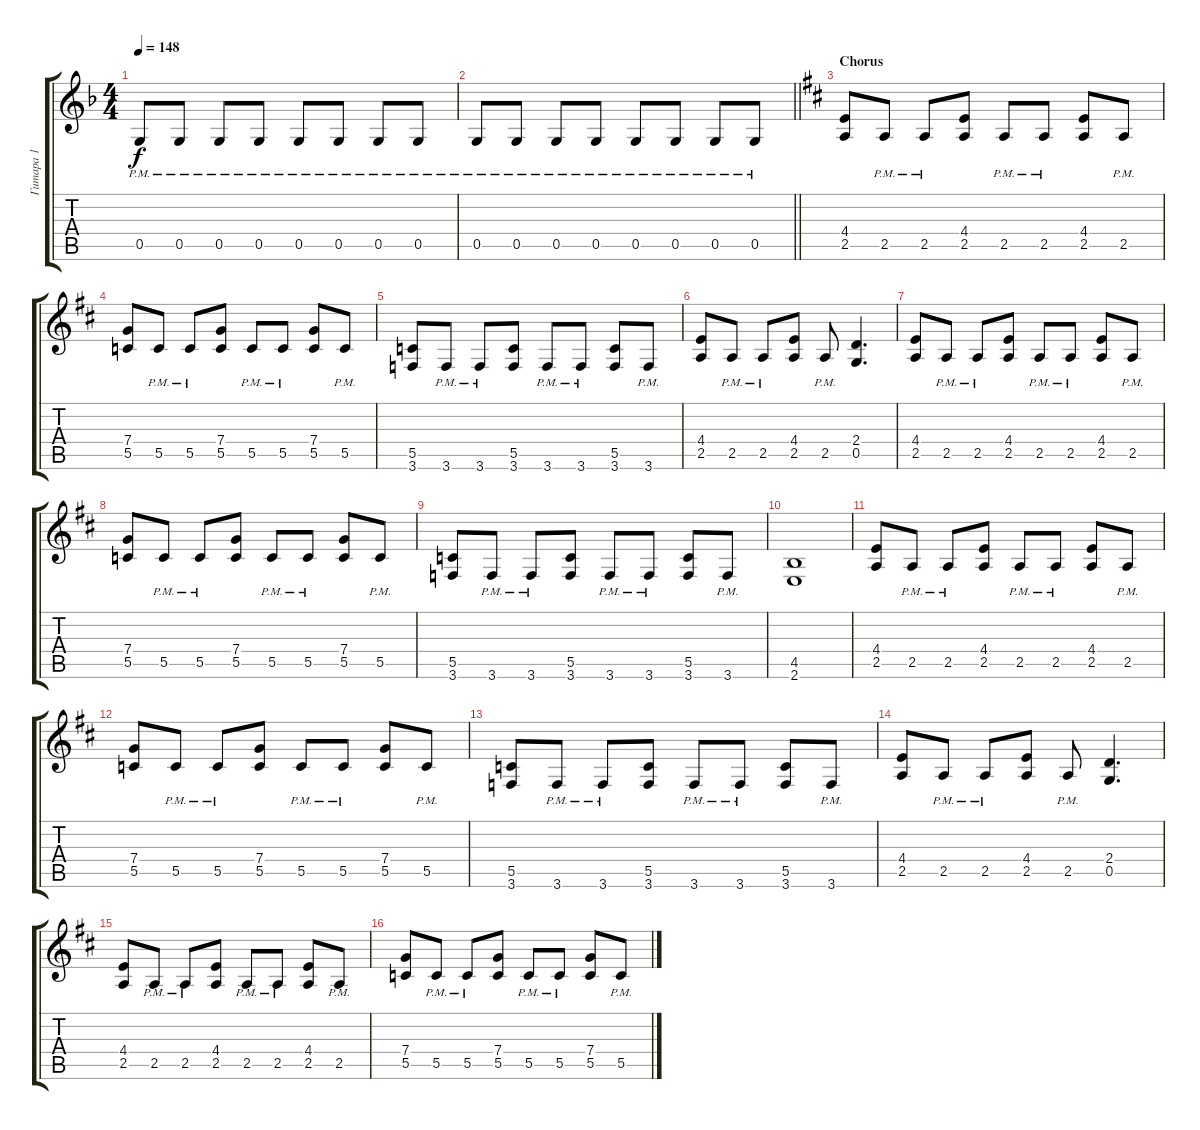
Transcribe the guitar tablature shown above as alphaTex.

\track ("Гитара 1" "Гитара 1") {instrument distortionguitar}
\staff {score tabs}
\tuning (D4 A3 F3 C3 G2 D2) {hide}
\ts (4 4)
\tempo 148
\clef g2
\ks dminor
0.5{pm}.8{dy f} 0.5{pm}.8 0.5{pm}.8 0.5{pm}.8 0.5{pm}.8 0.5{pm}.8 0.5{pm}.8 0.5{pm}.8 |
\barLineRight lightlight
0.5{pm}.8 0.5{pm}.8 0.5{pm}.8 0.5{pm}.8 0.5{pm}.8 0.5{pm}.8 0.5{pm}.8 0.5{pm}.8 |
\section ("" "Chorus")
\ks bminor
(4.4 2.5).8 2.5{pm}.8 2.5{pm}.8 (4.4 2.5).8 2.5{pm}.8 2.5{pm}.8 (4.4 2.5).8 2.5{pm}.8 |
(7.4 5.5).8 5.5{pm}.8 5.5{pm}.8 (7.4 5.5).8 5.5{pm}.8 5.5{pm}.8 (7.4 5.5).8 5.5{pm}.8 |
(5.5 3.6).8 3.6{pm}.8 3.6{pm}.8 (5.5 3.6).8 3.6{pm}.8 3.6{pm}.8 (5.5 3.6).8 3.6{pm}.8 |
(4.4 2.5).8 2.5{pm}.8 2.5{pm}.8 (4.4 2.5).8 2.5{pm}.8 (2.4 0.5).4{d} |
(4.4 2.5).8 2.5{pm}.8 2.5{pm}.8 (4.4 2.5).8 2.5{pm}.8 2.5{pm}.8 (4.4 2.5).8 2.5{pm}.8 |
(7.4 5.5).8 5.5{pm}.8 5.5{pm}.8 (7.4 5.5).8 5.5{pm}.8 5.5{pm}.8 (7.4 5.5).8 5.5{pm}.8 |
(5.5 3.6).8 3.6{pm}.8 3.6{pm}.8 (5.5 3.6).8 3.6{pm}.8 3.6{pm}.8 (5.5 3.6).8 3.6{pm}.8 |
(4.5 2.6).1 |
(4.4 2.5).8 2.5{pm}.8 2.5{pm}.8 (4.4 2.5).8 2.5{pm}.8 2.5{pm}.8 (4.4 2.5).8 2.5{pm}.8 |
(7.4 5.5).8 5.5{pm}.8 5.5{pm}.8 (7.4 5.5).8 5.5{pm}.8 5.5{pm}.8 (7.4 5.5).8 5.5{pm}.8 |
(5.5 3.6).8 3.6{pm}.8 3.6{pm}.8 (5.5 3.6).8 3.6{pm}.8 3.6{pm}.8 (5.5 3.6).8 3.6{pm}.8 |
(4.4 2.5).8 2.5{pm}.8 2.5{pm}.8 (4.4 2.5).8 2.5{pm}.8 (2.4 0.5).4{d} |
(4.4 2.5).8 2.5{pm}.8 2.5{pm}.8 (4.4 2.5).8 2.5{pm}.8 2.5{pm}.8 (4.4 2.5).8 2.5{pm}.8 |
(7.4 5.5).8 5.5{pm}.8 5.5{pm}.8 (7.4 5.5).8 5.5{pm}.8 5.5{pm}.8 (7.4 5.5).8 5.5{pm}.8
